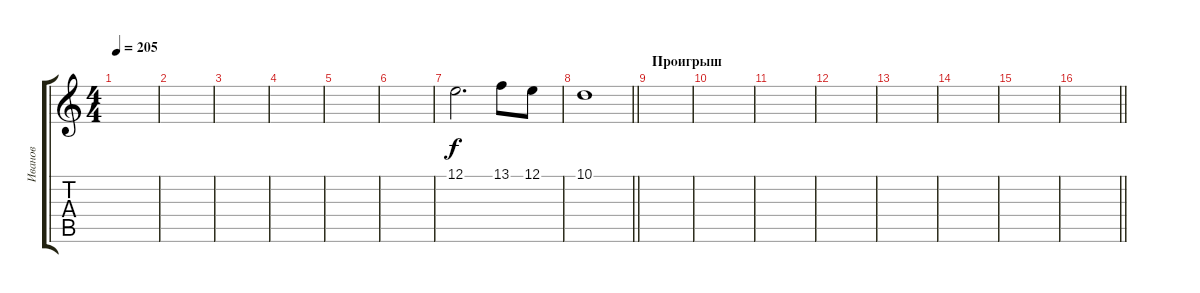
\track ("Иванов" "Иванов") {instrument brasssection}
\staff {score tabs}
\tuning (E4 B3 G3 D3 A2 E2) {hide}
\ts (4 4)
\tempo 205
\clef g2
\ks c
|
|
|
|
|
|
12.1.2{d} 13.1.8 12.1.8 |
\barLineRight lightlight
10.1.1 |
\section ("" "Проигрыш")
|
|
|
|
|
|
|
\barLineRight lightlight
